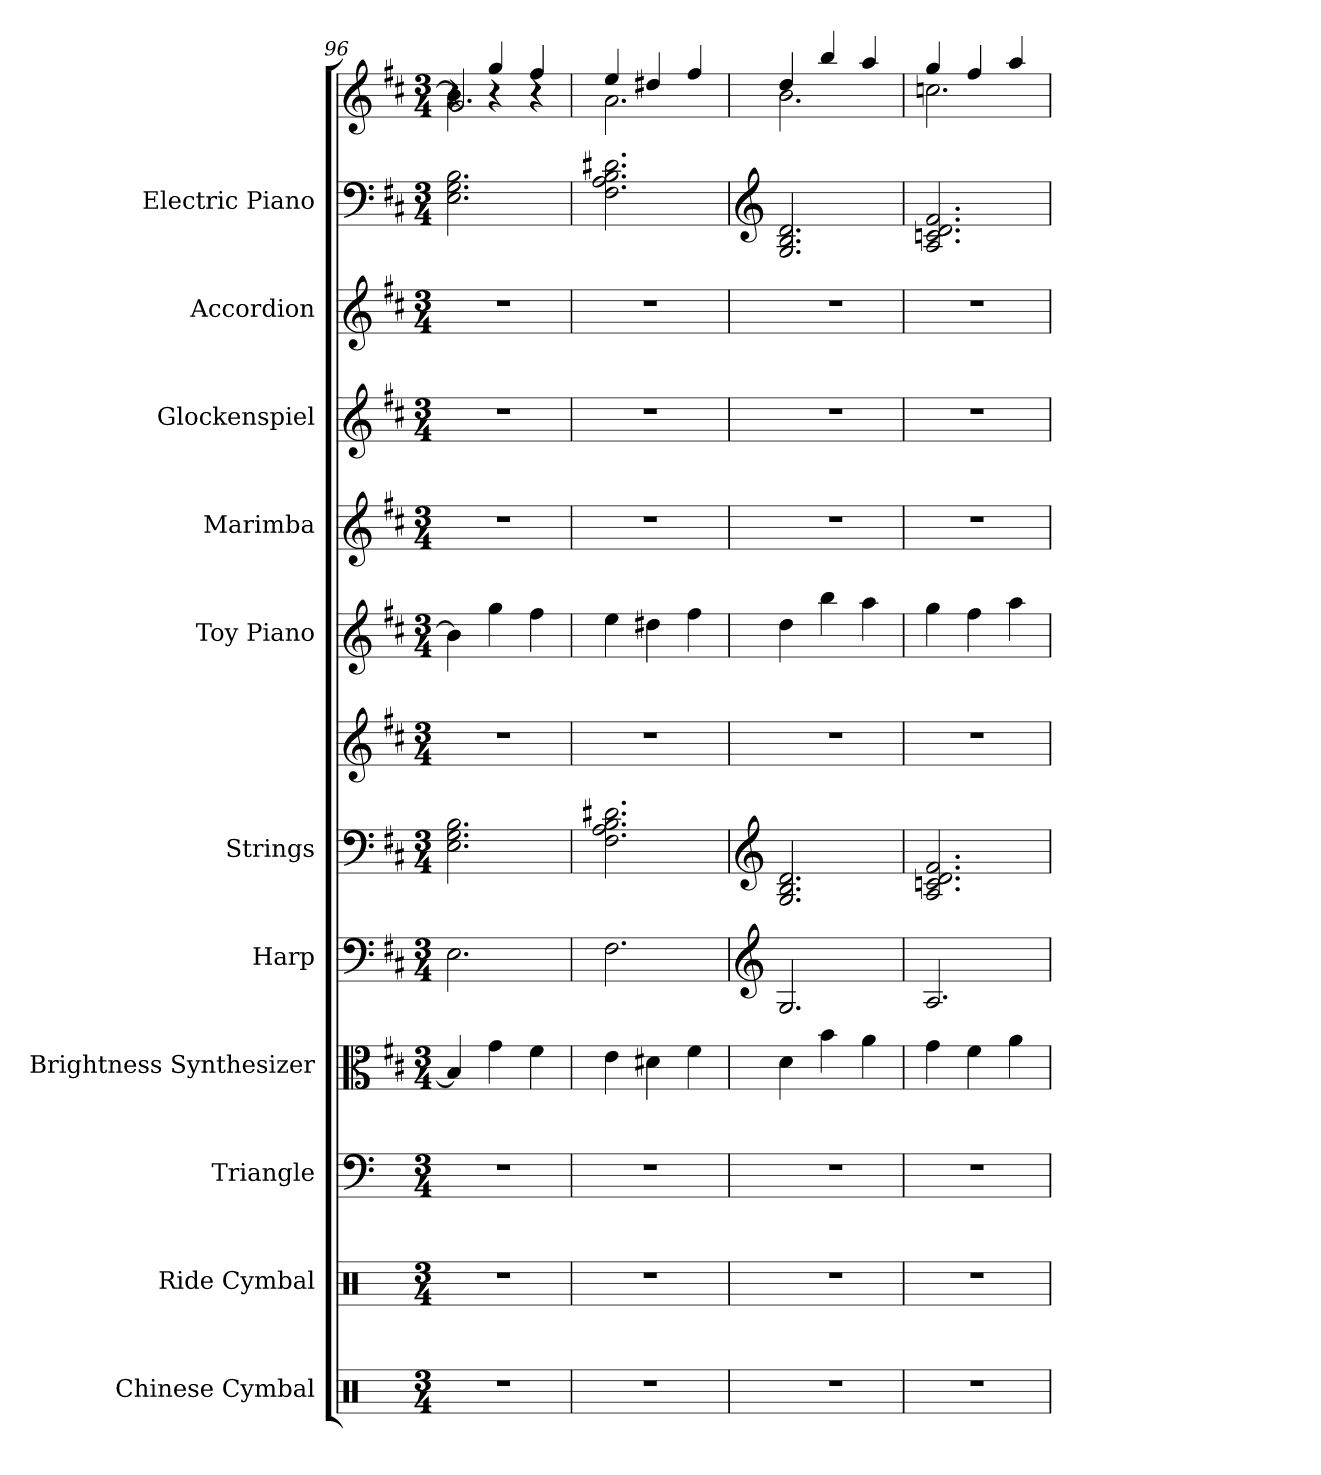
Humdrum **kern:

**kern	**kern	**kern	**kern	**kern	**kern	**kern	**kern	**kern	**kern	**kern	**kern	**kern
*part11	*part10	*part9	*part8	*part7	*part6	*part6	*part5	*part4	*part3	*part2	*part1	*part1
*staff13	*staff12	*staff11	*staff10	*staff9	*staff8	*staff7	*staff6	*staff5	*staff4	*staff3	*staff2	*staff1
*I"Chinese Cymbal	*I"Ride Cymbal	*I"Triangle	*I"Brightness Synthesizer	*I"Harp	*I"Strings	*	*I"Toy Piano	*I"Marimba	*I"Glockenspiel	*I"Accordion	*I"Electric Piano	*
*I'Ch. Cym.	*I'R. Cym.	*I'Trgl.	*I'Synth.	*I'Hrp.	*I'St.	*	*I'Toy Pno.	*I'Mrm.	*I'Glock.	*I'Acc.	*I'El. Pno.	*
!!LO:PB:g=z
*clefX	*clefX	*clefF4	*clefC3	*clefF4	*clefF4	*clefG2	*clefG2	*clefG2	*clefG2	*clefG2	*clefF4	*clefG2
*	*	*	*	*	*	*	*	*	*ITrd-14c-24	*	*	*
*k[]	*k[]	*k[]	*k[f#c#]	*k[f#c#]	*k[f#c#]	*k[f#c#]	*k[f#c#]	*k[f#c#]	*k[f#c#]	*k[f#c#]	*k[f#c#]	*k[f#c#]
*M3/4	*M3/4	*M3/4	*M3/4	*M3/4	*M3/4	*M3/4	*M3/4	*M3/4	*M3/4	*M3/4	*M3/4	*M3/4
=96	=96	=96	=96	=96	=96	=96	=96	=96	=96	=96	=96	=96
*	*	*	*	*	*	*	*	*	*	*	*	*^
*	*	*	*	*	*	*	*	*	*	*	*	*	*^
2.r	2.r	2.r	4B/]	2.E\	2.E\ 2.G\ 2.B\	2.r	4b\]	2.r	2.r	2.r	2.E\ 2.G\ 2.B\	4r	4b\]	2.g/
.	.	.	4g\	.	.	.	4gg\	.	.	.	.	4gg/	4r	.
.	.	.	4f#\	.	.	.	4ff#\	.	.	.	.	4ff#/	4r	.
*	*	*	*	*	*	*	*	*	*	*	*	*	*v	*v
=97	=97	=97	=97	=97	=97	=97	=97	=97	=97	=97	=97	=97	=97
2.r	2.r	2.r	4e\	2.F#\	2.F#\ 2.A\ 2.B\ 2.d#X\	2.r	4ee\	2.r	2.r	2.r	2.F#\ 2.A\ 2.B\ 2.d#X\	4ee/	2.a\
.	.	.	4d#X\	.	.	.	4dd#X\	.	.	.	.	4dd#X/	.
.	.	.	4f#\	.	.	.	4ff#\	.	.	.	.	4ff#/	.
=98	=98	=98	=98	=98	=98	=98	=98	=98	=98	=98	=98	=98	=98
*	*	*	*	*clefG2	*clefG2	*	*	*	*	*	*clefG2	*	*
2.r	2.r	2.r	4d\	2.G/	2.G/ 2.B/ 2.d/	2.r	4dd\	2.r	2.r	2.r	2.G/ 2.B/ 2.d/	4dd/	2.b\
.	.	.	4b\	.	.	.	4bb\	.	.	.	.	4bb/	.
.	.	.	4a\	.	.	.	4aa\	.	.	.	.	4aa/	.
=99	=99	=99	=99	=99	=99	=99	=99	=99	=99	=99	=99	=99	=99
2.r	2.r	2.r	4g\	2.A/	2.A/ 2.cn/ 2.d/ 2.f#/	2.r	4gg\	2.r	2.r	2.r	2.A/ 2.cn/ 2.d/ 2.f#/	4gg/	2.ccn\
.	.	.	4f#\	.	.	.	4ff#\	.	.	.	.	4ff#/	.
.	.	.	4a\	.	.	.	4aa\	.	.	.	.	4aa/	.
*	*	*	*	*	*	*	*	*	*	*	*	*v	*v
=	=	=	=	=	=	=	=	=	=	=	=	=
*-	*-	*-	*-	*-	*-	*-	*-	*-	*-	*-	*-	*-
